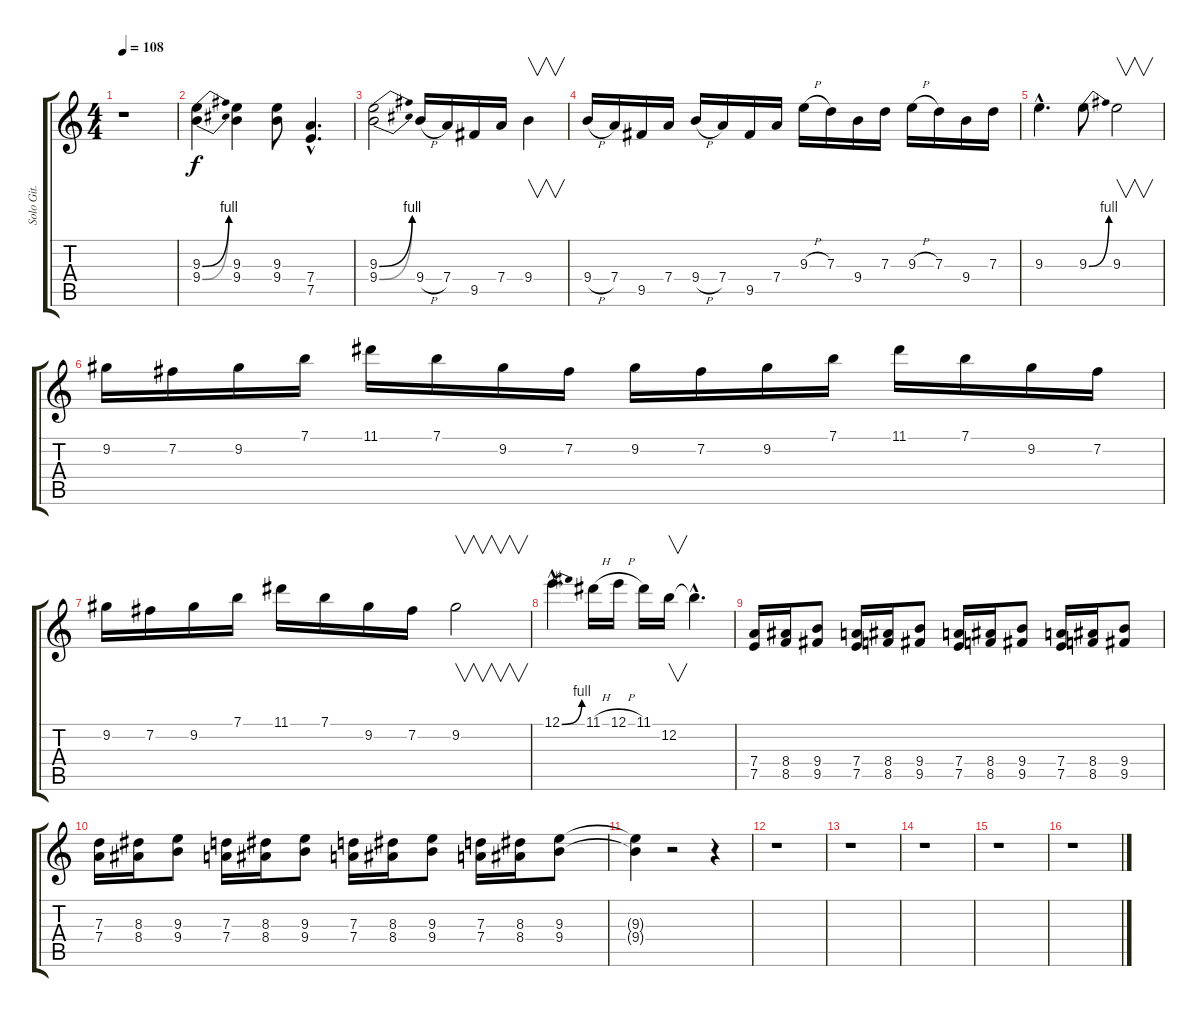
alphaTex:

\track ("Solo Git." "Solo Git.") {instrument distortionguitar}
\staff {score tabs}
\tuning (E4 B3 G3 D3 A2 E2) {hide}
\ts (4 4)
\tempo 108
\clef g2
\ks c
r.1{dy f} |
(9.3{be (bend 0 0 60 4)} 9.4{be (bend 0 0 60 4)}).4 (9.3 9.4).4 (9.3 9.4).8 (7.4{hac} 7.5{hac}).4{d} |
(9.3{be (bend 0 0 60 4)} 9.4{be (bend 0 0 60 4)}).2 9.4{h}.16 7.4.16 9.5.16 7.4.16 9.4.4{v} |
9.4{h}.16 7.4.16 9.5.16 7.4.16 9.4{h}.16 7.4.16 9.5.16 7.4.16 9.3{h}.16 7.3.16 9.4.16 7.3.16 9.3{h}.16 7.3.16 9.4.16 7.3.16 |
9.3{hac}.4{d} 9.3{be (bend 0 0 60 4)}.8 9.3.2{v} |
9.2.16 7.2.16 9.2.16 7.1.16 11.1.16 7.1.16 9.2.16 7.2.16 9.2.16 7.2.16 9.2.16 7.1.16 11.1.16 7.1.16 9.2.16 7.2.16 |
9.2.16 7.2.16 9.2.16 7.1.16 11.1.16 7.1.16 9.2.16 7.2.16 9.2.2{v} |
12.1{be (bend 0 0 60 4) hac}.4{d} 11.1{h}.16 12.1{h}.16 11.1.16 12.2.16{v} 12.2{hac t}.4{d} |
(7.4 7.5).16 (8.4 8.5).16 (9.4 9.5).8 (7.4 7.5).16 (8.4 8.5).16 (9.4 9.5).8 (7.4 7.5).16 (8.4 8.5).16 (9.4 9.5).8 (7.4 7.5).16 (8.4 8.5).16 (9.4 9.5).8 |
(7.3 7.4).16 (8.3 8.4).16 (9.3 9.4).8 (7.3 7.4).16 (8.3 8.4).16 (9.3 9.4).8 (7.3 7.4).16 (8.3 8.4).16 (9.3 9.4).8 (7.3 7.4).16 (8.3 8.4).16 (9.3 9.4).8 |
(9.3{t} 9.4{t}).4 r.2 r.4 |
r.1 |
r.1 |
r.1 |
r.1 |
r.1
